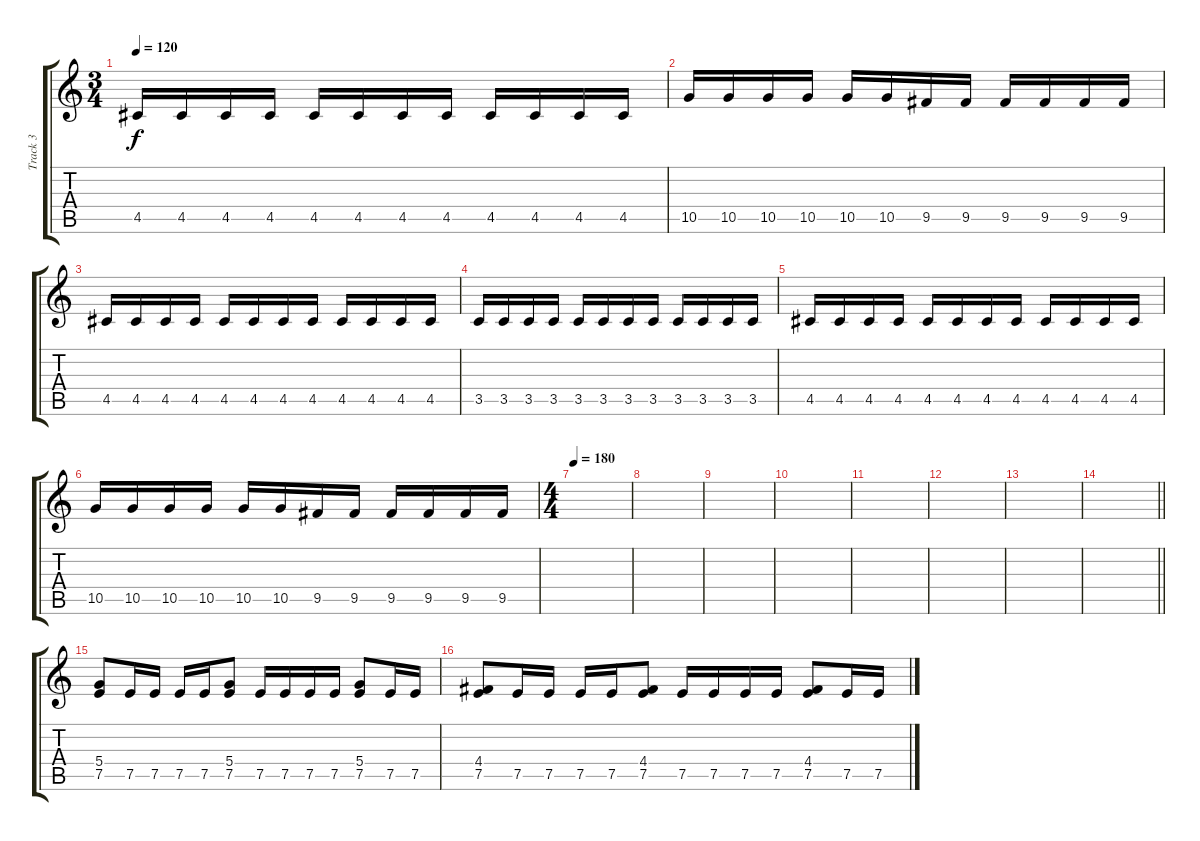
\track ("Track 3" "Track 3") {instrument overdrivenguitar}
\staff {score tabs}
\tuning (E4 B3 G3 D3 A2 E2) {hide}
\ts (3 4)
\tempo 120
\clef g2
\ks c
4.5.16{dy f} 4.5.16 4.5.16 4.5.16 4.5.16 4.5.16 4.5.16 4.5.16 4.5.16 4.5.16 4.5.16 4.5.16 |
10.5.16 10.5.16 10.5.16 10.5.16 10.5.16 10.5.16 9.5.16 9.5.16 9.5.16 9.5.16 9.5.16 9.5.16 |
4.5.16 4.5.16 4.5.16 4.5.16 4.5.16 4.5.16 4.5.16 4.5.16 4.5.16 4.5.16 4.5.16 4.5.16 |
3.5.16 3.5.16 3.5.16 3.5.16 3.5.16 3.5.16 3.5.16 3.5.16 3.5.16 3.5.16 3.5.16 3.5.16 |
4.5.16 4.5.16 4.5.16 4.5.16 4.5.16 4.5.16 4.5.16 4.5.16 4.5.16 4.5.16 4.5.16 4.5.16 |
10.5.16 10.5.16 10.5.16 10.5.16 10.5.16 10.5.16 9.5.16 9.5.16 9.5.16 9.5.16 9.5.16 9.5.16 |
\ts (4 4)
\tempo 180
|
|
|
|
|
|
|
\barLineRight lightlight
|
(5.4 7.5).8 7.5.16 7.5.16 7.5.16 7.5.16 (5.4 7.5).8 7.5.16 7.5.16 7.5.16 7.5.16 (5.4 7.5).8 7.5.16 7.5.16 |
(4.4 7.5).8 7.5.16 7.5.16 7.5.16 7.5.16 (4.4 7.5).8 7.5.16 7.5.16 7.5.16 7.5.16 (4.4 7.5).8 7.5.16 7.5.16
